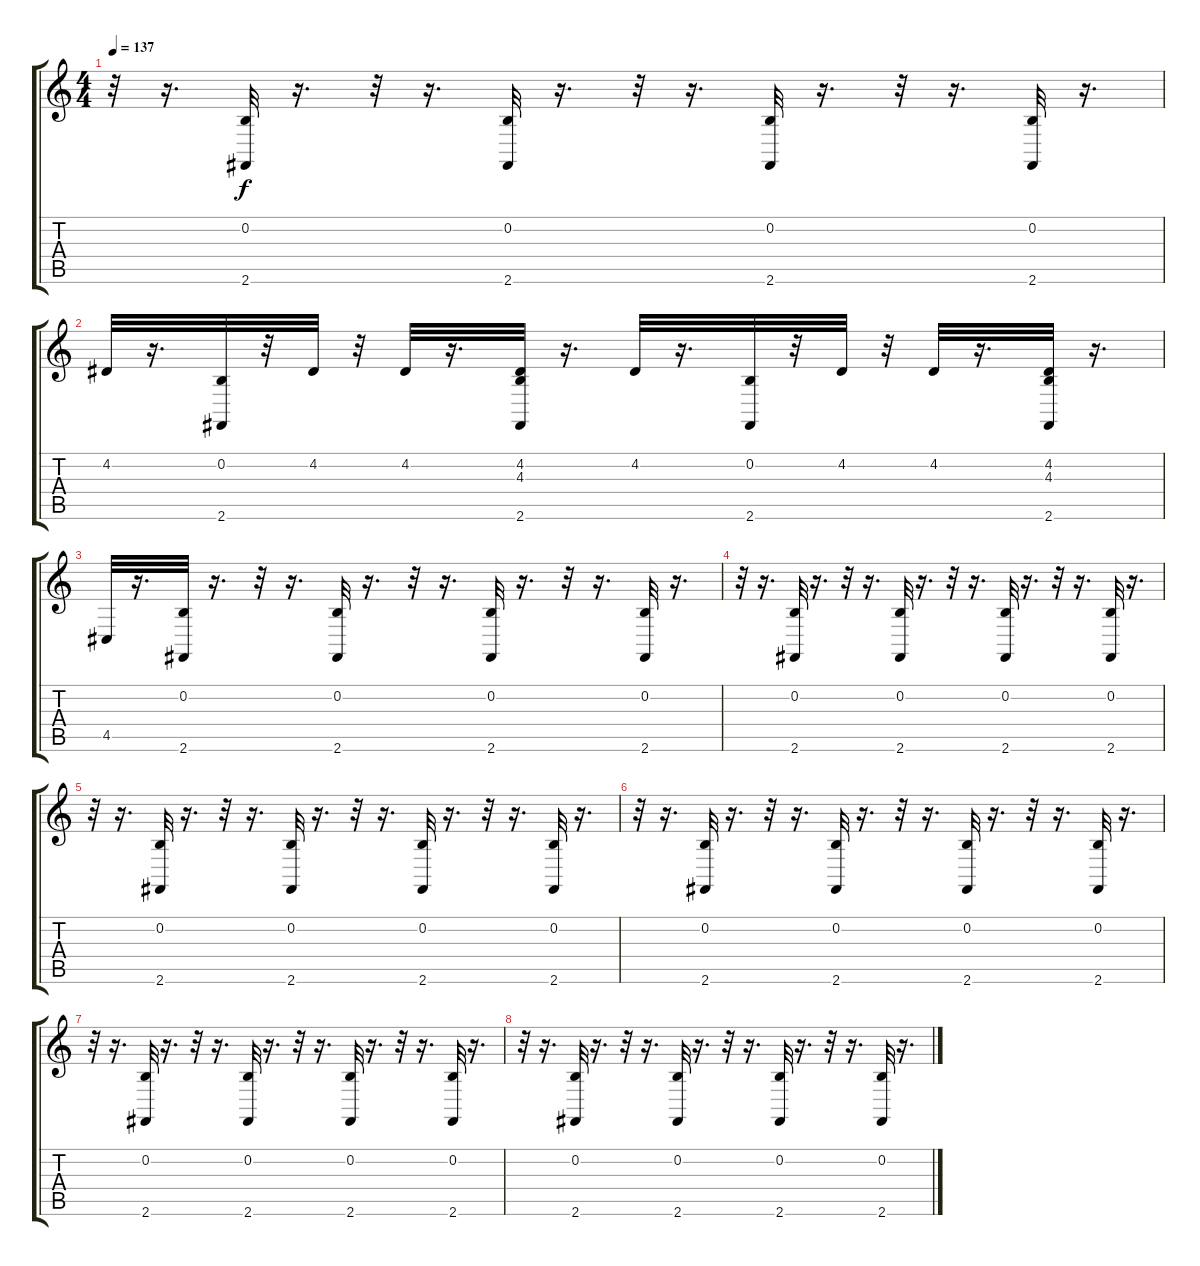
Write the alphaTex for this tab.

\track "" {instrument acousticgrandpiano}
\staff {score tabs}
\tuning (E4 B3 G3 D3 A2 E2) {hide}
\ts (4 4)
\tempo 137
\clef g2
\ks c
r.32{dy f} r.16{d} (0.2 2.6).32 r.16{d} r.32 r.16{d} (0.2 2.6).32 r.16{d} r.32 r.16{d} (0.2 2.6).32 r.16{d} r.32 r.16{d} (0.2 2.6).32 r.16{d} |
4.2.32 r.16{d} (0.2 2.6).32 r.32 4.2.32 r.32 4.2.32 r.16{d} (4.2 4.3 2.6).32 r.16{d} 4.2.32 r.16{d} (0.2 2.6).32 r.32 4.2.32 r.32 4.2.32 r.16{d} (4.2 4.3 2.6).32 r.16{d} |
4.5.32 r.16{d} (0.2 2.6).32 r.16{d} r.32 r.16{d} (0.2 2.6).32 r.16{d} r.32 r.16{d} (0.2 2.6).32 r.16{d} r.32 r.16{d} (0.2 2.6).32 r.16{d} |
r.32 r.16{d} (0.2 2.6).32 r.16{d} r.32 r.16{d} (0.2 2.6).32 r.16{d} r.32 r.16{d} (0.2 2.6).32 r.16{d} r.32 r.16{d} (0.2 2.6).32 r.16{d} |
r.32 r.16{d} (0.2 2.6).32 r.16{d} r.32 r.16{d} (0.2 2.6).32 r.16{d} r.32 r.16{d} (0.2 2.6).32 r.16{d} r.32 r.16{d} (0.2 2.6).32 r.16{d} |
r.32 r.16{d} (0.2 2.6).32 r.16{d} r.32 r.16{d} (0.2 2.6).32 r.16{d} r.32 r.16{d} (0.2 2.6).32 r.16{d} r.32 r.16{d} (0.2 2.6).32 r.16{d} |
r.32 r.16{d} (0.2 2.6).32 r.16{d} r.32 r.16{d} (0.2 2.6).32 r.16{d} r.32 r.16{d} (0.2 2.6).32 r.16{d} r.32 r.16{d} (0.2 2.6).32 r.16{d} |
r.32 r.16{d} (0.2 2.6).32 r.16{d} r.32 r.16{d} (0.2 2.6).32 r.16{d} r.32 r.16{d} (0.2 2.6).32 r.16{d} r.32 r.16{d} (0.2 2.6).32 r.16{d}
